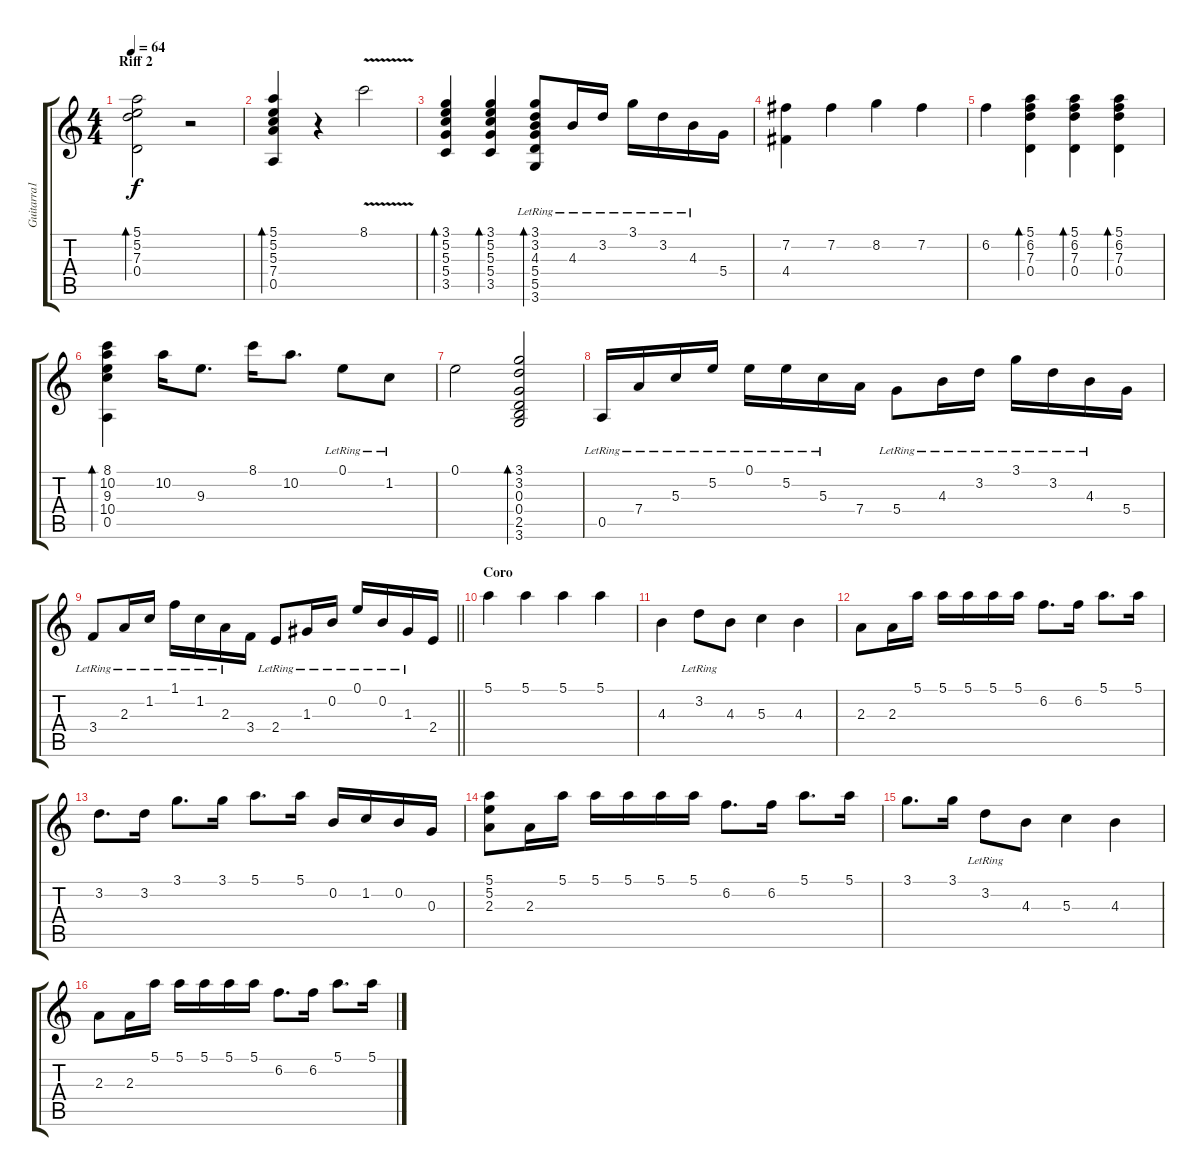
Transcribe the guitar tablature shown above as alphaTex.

\track ("Guitarra1" "Guitarra1") {instrument acousticguitarnylon}
\staff {score tabs}
\tuning (E4 B3 G3 D3 A2 E2) {hide}
\ts (4 4)
\section ("" "Riff 2")
\tempo 64
\clef g2
\ks c
(5.1 5.2 7.3 0.4).2{bd 240 dy f} r.2 |
(5.1 5.2 5.3 7.4 0.5).4{bd 240} r.4 8.1{v}.2 |
(3.1 5.2 5.3 5.4 3.5).4{bd 240} (3.1 5.2 5.3 5.4 3.5).4{bd 120} (3.1{lr} 3.2{lr} 4.3{lr} 5.4{lr} 5.5{lr} 3.6{lr}).8{bd 240} 4.3{lr}.16 3.2{lr}.16 3.1{lr}.16 3.2{lr}.16 4.3{lr}.16 5.4.16 |
(7.2 4.4).4 7.2.4{volume 16} 8.2.4 7.2.4 |
6.2.4{volume 15} (5.1 6.2 7.3 0.4).4{bd 240} (5.1 6.2 7.3 0.4).4{bd 240} (5.1 6.2 7.3 0.4).4{bd 240} |
(8.1 10.2 9.3 10.4 0.5).4{bd 240} 10.2.16 9.3.8{d} 8.1.16 10.2.8{d} 0.1{lr}.8 1.2{lr}.8 |
0.1.2 (3.1 3.2 0.3 0.4 2.5 3.6).2{bd 240} |
0.5{lr}.16 7.4{lr}.16 5.3{lr}.16 5.2{lr}.16 0.1{lr}.16 5.2{lr}.16 5.3{lr}.16 7.4.16 5.4{lr}.8 4.3{lr}.16 3.2{lr}.16 3.1{lr}.16 3.2{lr}.16 4.3{lr}.16 5.4.16 |
\barLineRight lightlight
3.4{lr}.8 2.3{lr}.16 1.2{lr}.16 1.1{lr}.16 1.2{lr}.16 2.3{lr}.16 3.4.16 2.4{lr}.8 1.3{lr}.16 0.2{lr}.16 0.1{lr}.16 0.2{lr}.16 1.3{lr}.16 2.4.16 |
\section ("" "Coro")
5.1.4 5.1.4 5.1.4 5.1.4 |
4.3.4 3.2{lr}.8 4.3.8 5.3.4 4.3.4 |
2.3.8 2.3.16 5.1.16 5.1.16 5.1.16 5.1.16 5.1.16 6.2.8{d} 6.2.16 5.1.8{d} 5.1.16 |
3.2.8{d} 3.2.16 3.1.8{d} 3.1.16 5.1.8{d} 5.1.16 0.2.16 1.2.16 0.2.16 0.3.16 |
(5.1 5.2 2.3).8 2.3.16 5.1.16 5.1.16 5.1.16 5.1.16 5.1.16 6.2.8{d} 6.2.16 5.1.8{d} 5.1.16 |
3.1.8{d} 3.1.16 3.2{lr}.8 4.3.8 5.3.4 4.3.4 |
2.3.8 2.3.16 5.1.16 5.1.16 5.1.16 5.1.16 5.1.16 6.2.8{d} 6.2.16 5.1.8{d} 5.1.16
